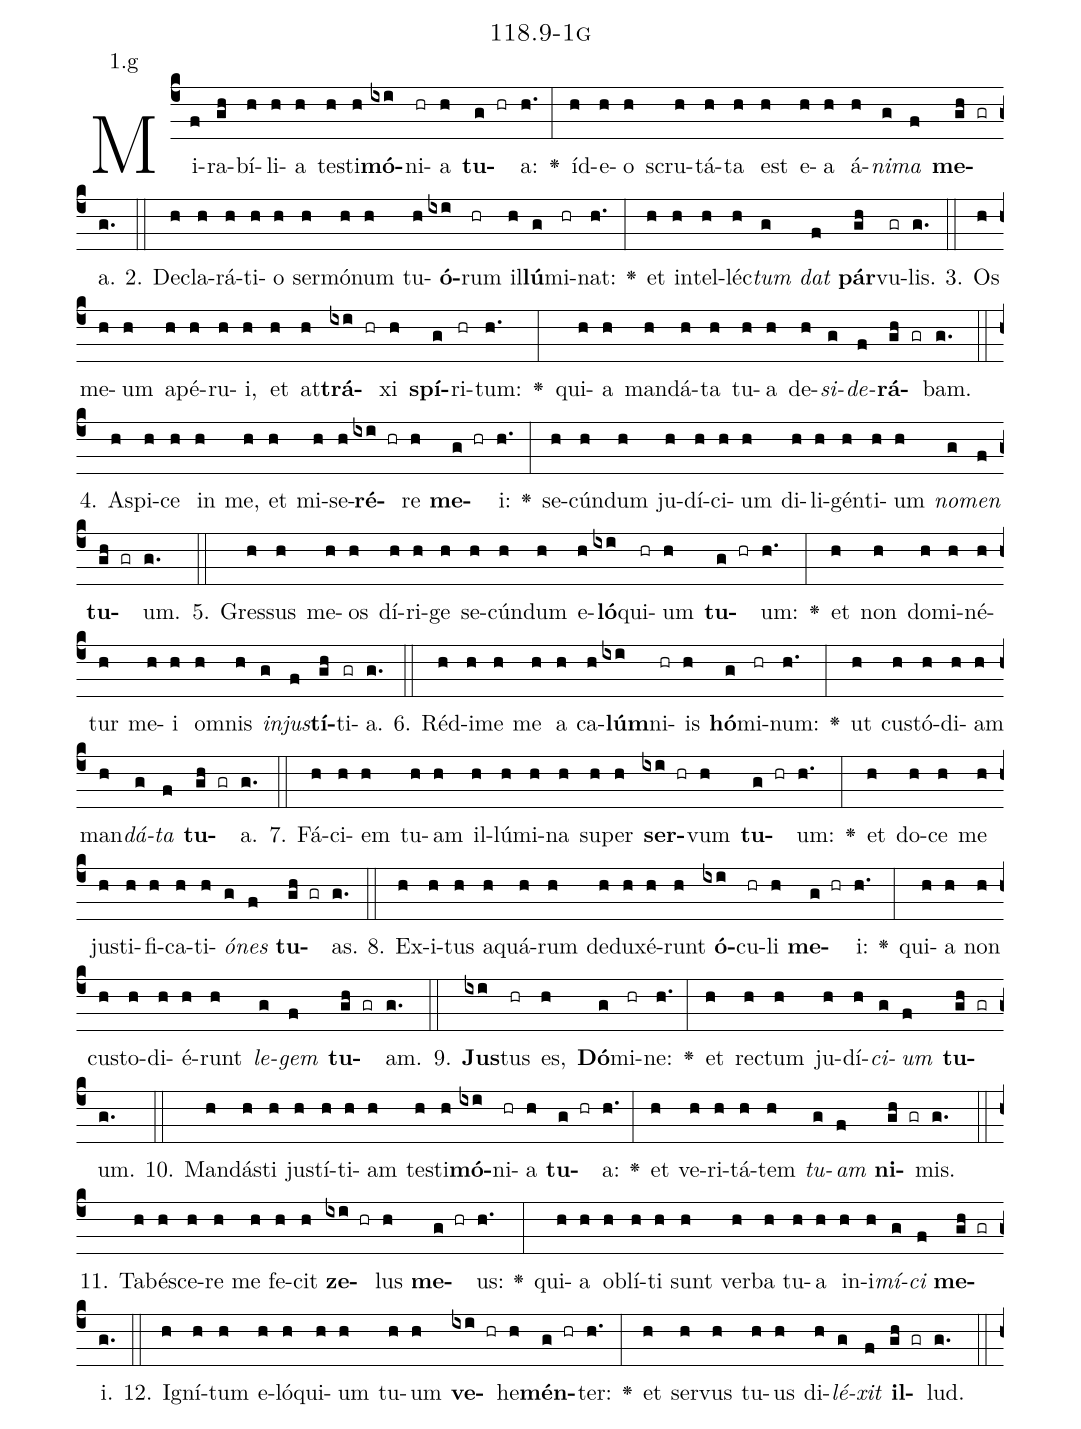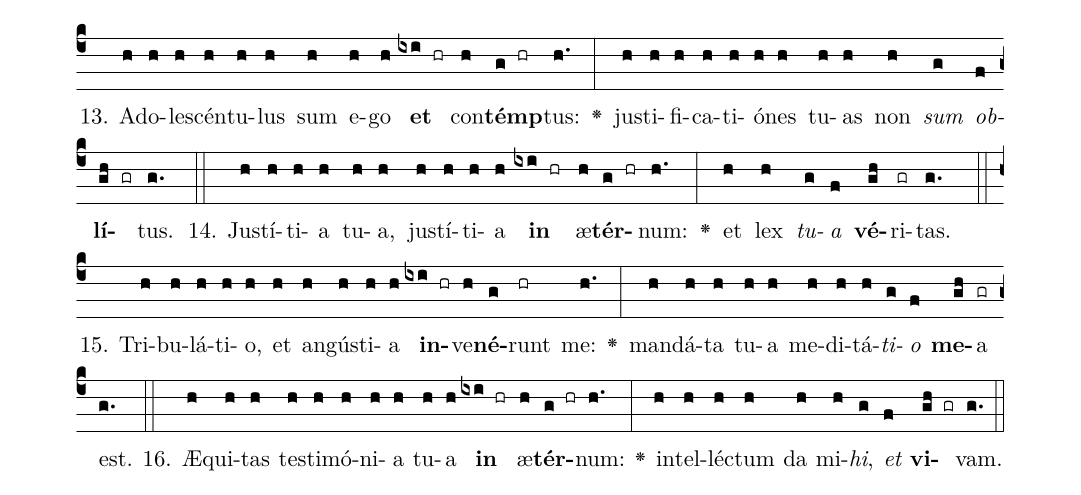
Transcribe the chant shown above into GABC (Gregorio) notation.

name: 118.9-1g;
annotation: 1.g;
%%
(c4)Mi(f)ra(gh)bí(h)li(h)a(h) tes(h)ti(h)<b>mó</b>(ixi)ni(hr)a(h) <b>tu</b>(g hr)a:(h.) <v>\greheightstar</v>(:) íd(h)e(h)o(h) scru(h)tá(h)ta(h) est(h) e(h)a(h) á(h)<i>ni</i>(g)<i>ma</i>(f) <b>me</b>(gh gr)a.(g.) (::)
2. De(h)cla(h)rá(h)ti(h)o(h) ser(h)mó(h)num(h) tu(h)<b>ó</b>(ixi)rum(hr) il(h)<b>lú</b>(g)mi(hr)nat:(h.) <v>\greheightstar</v>(:) et(h) in(h)tel(h)léc(h)<i>tum</i>(g) <i>dat</i>(f) <b>pár</b>(gh)vu(gr)lis.(g.) (::)
3. Os(h) me(h)um(h) a(h)pé(h)ru(h)i,(h) et(h) at(h)<b>trá</b>(ixi hr)xi(h) <b>spí</b>(g)ri(hr)tum:(h.) <v>\greheightstar</v>(:) qui(h)a(h) man(h)dá(h)ta(h) tu(h)a(h) de(h)<i>si</i>(g)<i>de</i>(f)<b>rá</b>(gh gr)bam.(g.) (::)
4. A(h)spi(h)ce(h) in(h) me,(h) et(h) mi(h)se(h)<b>ré</b>(ixi hr)re(h) <b>me</b>(g hr)i:(h.) <v>\greheightstar</v>(:) se(h)cún(h)dum(h) ju(h)dí(h)ci(h)um(h) di(h)li(h)gén(h)ti(h)um(h) <i>no</i>(g)<i>men</i>(f) <b>tu</b>(gh gr)um.(g.) (::)
5. Gres(h)sus(h) me(h)os(h) dí(h)ri(h)ge(h) se(h)cún(h)dum(h) e(h)<b>ló</b>(ixi)qui(hr)um(h) <b>tu</b>(g hr)um:(h.) <v>\greheightstar</v>(:) et(h) non(h) do(h)mi(h)né(h)tur(h) me(h)i(h) om(h)nis(h) <i>in</i>(g)<i>jus</i>(f)<b>tí</b>(gh)ti(gr)a.(g.) (::)
6. Réd(h)i(h)me(h) me(h) a(h) ca(h)<b>lúm</b>(ixi)ni(hr)is(h) <b>hó</b>(g)mi(hr)num:(h.) <v>\greheightstar</v>(:) ut(h) cus(h)tó(h)di(h)am(h) man(h)<i>dá</i>(g)<i>ta</i>(f) <b>tu</b>(gh gr)a.(g.) (::)
7. Fá(h)ci(h)em(h) tu(h)am(h) il(h)lú(h)mi(h)na(h) su(h)per(h) <b>ser</b>(ixi hr)vum(h) <b>tu</b>(g hr)um:(h.) <v>\greheightstar</v>(:) et(h) do(h)ce(h) me(h) jus(h)ti(h)fi(h)ca(h)ti(h)<i>ó</i>(g)<i>nes</i>(f) <b>tu</b>(gh gr)as.(g.) (::)
8. Ex(h)i(h)tus(h) a(h)quá(h)rum(h) de(h)du(h)xé(h)runt(h) <b>ó</b>(ixi)cu(hr)li(h) <b>me</b>(g hr)i:(h.) <v>\greheightstar</v>(:) qui(h)a(h) non(h) cus(h)to(h)di(h)é(h)runt(h) <i>le</i>(g)<i>gem</i>(f) <b>tu</b>(gh gr)am.(g.) (::)
9. <b>Jus</b>(ixi)tus(hr) es,(h) <b>Dó</b>(g)mi(hr)ne:(h.) <v>\greheightstar</v>(:) et(h) rec(h)tum(h) ju(h)dí(h)<i>ci</i>(g)<i>um</i>(f) <b>tu</b>(gh gr)um.(g.) (::)
10. Man(h)dás(h)ti(h) jus(h)tí(h)ti(h)am(h) tes(h)ti(h)<b>mó</b>(ixi)ni(hr)a(h) <b>tu</b>(g hr)a:(h.) <v>\greheightstar</v>(:) et(h) ve(h)ri(h)tá(h)tem(h) <i>tu</i>(g)<i>am</i>(f) <b>ni</b>(gh gr)mis.(g.) (::)
11. Ta(h)bé(h)sce(h)re(h) me(h) fe(h)cit(h) <b>ze</b>(ixi hr)lus(h) <b>me</b>(g hr)us:(h.) <v>\greheightstar</v>(:) qui(h)a(h) ob(h)lí(h)ti(h) sunt(h) ver(h)ba(h) tu(h)a(h) in(h)i(h)<i>mí</i>(g)<i>ci</i>(f) <b>me</b>(gh gr)i.(g.) (::)
12. I(h)gní(h)tum(h) e(h)ló(h)qui(h)um(h) tu(h)um(h) <b>ve</b>(ixi hr)he(h)<b>mén</b>(g hr)ter:(h.) <v>\greheightstar</v>(:) et(h) ser(h)vus(h) tu(h)us(h) di(h)<i>lé</i>(g)<i>xit</i>(f) <b>il</b>(gh gr)lud.(g.) (::)
13. Ad(h)o(h)le(h)scén(h)tu(h)lus(h) sum(h) e(h)go(h) <b>et</b>(ixi hr) con(h)<b>témp</b>(g hr)tus:(h.) <v>\greheightstar</v>(:) jus(h)ti(h)fi(h)ca(h)ti(h)ó(h)nes(h) tu(h)as(h) non(h) <i>sum</i>(g) <i>ob</i>(f)<b>lí</b>(gh gr)tus.(g.) (::)
14. Jus(h)tí(h)ti(h)a(h) tu(h)a,(h) jus(h)tí(h)ti(h)a(h) <b>in</b>(ixi hr) æ(h)<b>tér</b>(g hr)num:(h.) <v>\greheightstar</v>(:) et(h) lex(h) <i>tu</i>(g)<i>a</i>(f) <b>vé</b>(gh)ri(gr)tas.(g.) (::)
15. Tri(h)bu(h)lá(h)ti(h)o,(h) et(h) an(h)gús(h)ti(h)a(h) <b>in</b>(ixi hr)ve(h)<b>né</b>(g)runt(hr) me:(h.) <v>\greheightstar</v>(:) man(h)dá(h)ta(h) tu(h)a(h) me(h)di(h)tá(h)<i>ti</i>(g)<i>o</i>(f) <b>me</b>(gh)a(gr) est.(g.) (::)
16. Æ(h)qui(h)tas(h) tes(h)ti(h)mó(h)ni(h)a(h) tu(h)a(h) <b>in</b>(ixi hr) æ(h)<b>tér</b>(g hr)num:(h.) <v>\greheightstar</v>(:) in(h)tel(h)léc(h)tum(h) da(h) mi(h)<i>hi</i>,(g) <i>et</i>(f) <b>vi</b>(gh gr)vam.(g.) (::)
